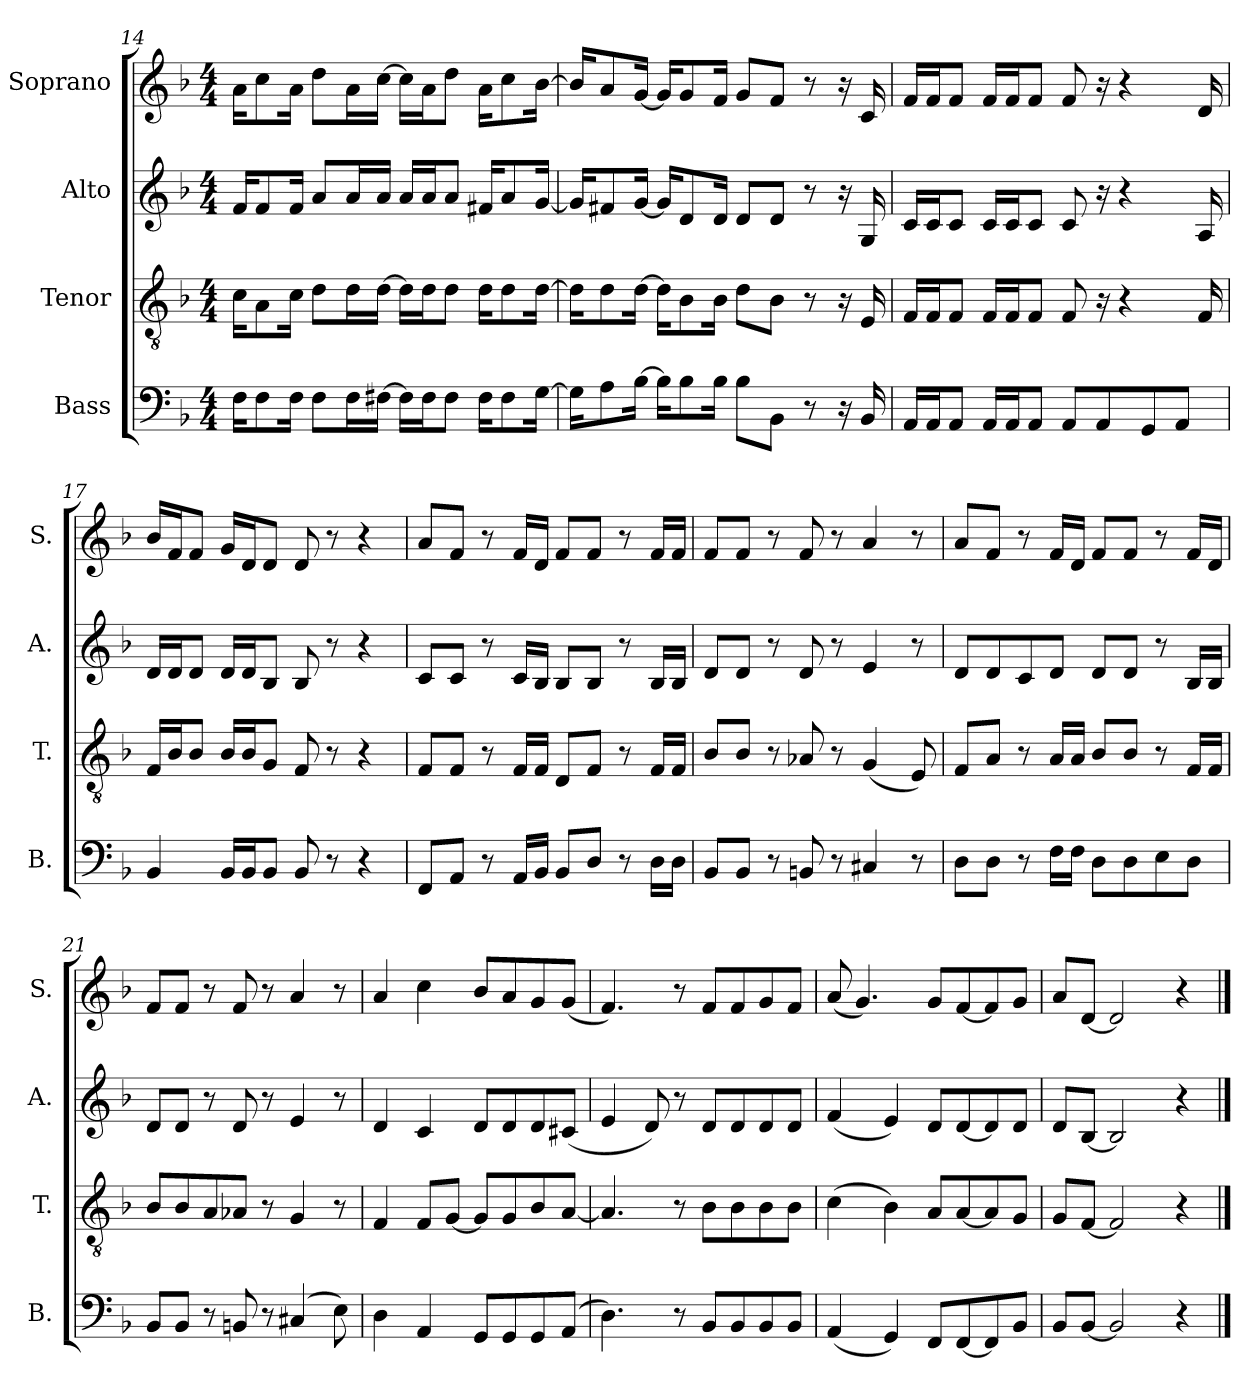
**kern	**kern	**kern	**kern
*part4	*part3	*part2	*part1
*staff4	*staff3	*staff2	*staff1
*I"Bass	*I"Tenor	*I"Alto	*I"Soprano
*I'B.	*I'T.	*I'A.	*I'S.
*clefF4	*clefGv2	*clefG2	*clefG2
*k[b-]	*k[b-]	*k[b-]	*k[b-]
*M4/4	*M4/4	*M4/4	*M4/4
=14	=14	=14	=14
16F\KL	16c\KL	16f/KL	16a\KL
8F\	8A\	8f/	8cc\
16F\Jk	16c\Jk	16f/Jk	16a\Jk
8F\L	8d\L	8a/L	8dd\L
16F\L	16d\L	16a/L	16a\L
[16F#X\JJ	[16d\JJ	16a/JJ	[16cc\JJ
16F#\LL]	16d\LL]	16a/LL	16cc\LL]
16F#\J	16d\J	16a/J	16a\J
8F#\J	8d\J	8a/J	8dd\J
16F#\KL	16d\KL	16f#X/KL	16a\KL
8F#\	8d\	8a/	8cc\
[16G\Jk	[16d\Jk	[16g/Jk	[16b-\Jk
=15	=15	=15	=15
16G\KL]	16d\KL]	16g/KL]	16b-/KL]
8A\	8d\	8f#X/	8a/
[16B-\Jk	[16d\Jk	[16g/Jk	[16g/Jk
16B-\KL]	16d\KL]	16g/KL]	16g/KL]
8B-\	8B-\	8d/	8g/
16B-\Jk	16B-\Jk	16d/Jk	16f/Jk
8B-\L	8d\L	8d/L	8g/L
8BB-\J	8B-\J	8d/J	8f/J
8r	8r	8r	8r
16r	16r	16r	16r
16BB-/	16E/	16G/	16c/
!!LO:LB:g=z
=16	=16	=16	=16
16AA/LL	16F/LL	16c/LL	16f/LL
16AA/J	16F/J	16c/J	16f/J
8AA/J	8F/J	8c/J	8f/J
16AA/LL	16F/LL	16c/LL	16f/LL
16AA/J	16F/J	16c/J	16f/J
8AA/J	8F/J	8c/J	8f/J
8AA/L	8F/	8c/	8f/
8AA/	16r	16r	16r
.	4r	4r	4r
8GG/	.	.	.
8AA/J	.	.	.
.	16F/	16A/	16d/
=17	=17	=17	=17
4BB-/	16F/LL	16d/LL	16b-/LL
.	16B-/J	16d/J	16f/J
.	8B-/J	8d/J	8f/J
16BB-/LL	16B-/LL	16d/LL	16g/LL
16BB-/J	16B-/J	16d/J	16d/J
8BB-/J	8G/J	8B-/J	8d/J
8BB-/	8F/	8B-/	8d/
8r	8r	8r	8r
4r	4r	4r	4r
=18	=18	=18	=18
8FF/L	8F/L	8c/L	8a/L
8AA/J	8F/J	8c/J	8f/J
8r	8r	8r	8r
16AA/LL	16F/LL	16c/LL	16f/LL
16BB-/JJ	16F/JJ	16B-/JJ	16d/JJ
8BB-/L	8D/L	8B-/L	8f/L
8D/J	8F/J	8B-/J	8f/J
8r	8r	8r	8r
16D\LL	16F/LL	16B-/LL	16f/LL
16D\JJ	16F/JJ	16B-/JJ	16f/JJ
!!LO:LB:g=z
=19	=19	=19	=19
8BB-/L	8B-/L	8d/L	8f/L
8BB-/J	8B-/J	8d/J	8f/J
8r	8r	8r	8r
8BBn/	8A-X/	8d/	8f/
8r	8r	8r	8r
4C#X/	(4G/	4e/	4a/
8r	8E/)	8r	8r
=20	=20	=20	=20
8D\L	8F/L	8d/L	8a/L
8D\J	8A/J	8d/	8f/J
8r	8r	8c/	8r
16F\LL	16A/LL	8d/J	16f/LL
16F\JJ	16A/JJ	.	16d/JJ
8D\L	8B-/L	8d/L	8f/L
8D\	8B-/J	8d/J	8f/J
8E\	8r	8r	8r
8D\J	16F/LL	16B-/LL	16f/LL
.	16F/JJ	16B-/JJ	16d/JJ
=21	=21	=21	=21
8BB-/L	8B-/L	8d/L	8f/L
8BB-/J	8B-/	8d/J	8f/J
8r	8A/	8r	8r
8BBn/	8A-X/J	8d/	8f/
8r	8r	8r	8r
(4C#X/	4G/	4e/	4a/
8E\)	8r	8r	8r
=22	=22	=22	=22
4D\	4F/	4d/	4a/
4AA/	8F/L	4c/	4cc\
.	[8G/J	.	.
8GG/L	8G/L]	8d/L	8b-/L
8GG/	8G/	8d/	8a/
8GG/	8B-/	8d/	8g/
(8AA/J	[8A/J	(8c#X/J	(8g/J
!!LO:PB:g=z
=23	=23	=23	=23
4.D\)	4.A/]	4e/	4.f/)
.	.	8d/)	.
8r	8r	8r	8r
8BB-/L	8B-\L	8d/L	8f/L
8BB-/	8B-\	8d/	8f/
8BB-/	8B-\	8d/	8g/
8BB-/J	8B-\J	8d/J	8f/J
=24	=24	=24	=24
(4AA/	(4c\	(4f/	(8a/
.	.	.	4.g/)
4GG/)	4B-\)	4e/)	.
8FF/L	8A/L	8d/L	8g/L
[8FF/	[8A/	[8d/	[8f/
8FF/]	8A/]	8d/]	8f/]
8BB-/J	8G/J	8d/J	8g/J
=25	=25	=25	=25
8BB-/L	8G/L	8d/L	8a/L
[8BB-/J	[8F/J	[8B-/J	[8d/J
2BB-/]	2F/]	2B-/]	2d/]
4r	4r	4r	4r
==	==	==	==
*-	*-	*-	*-
